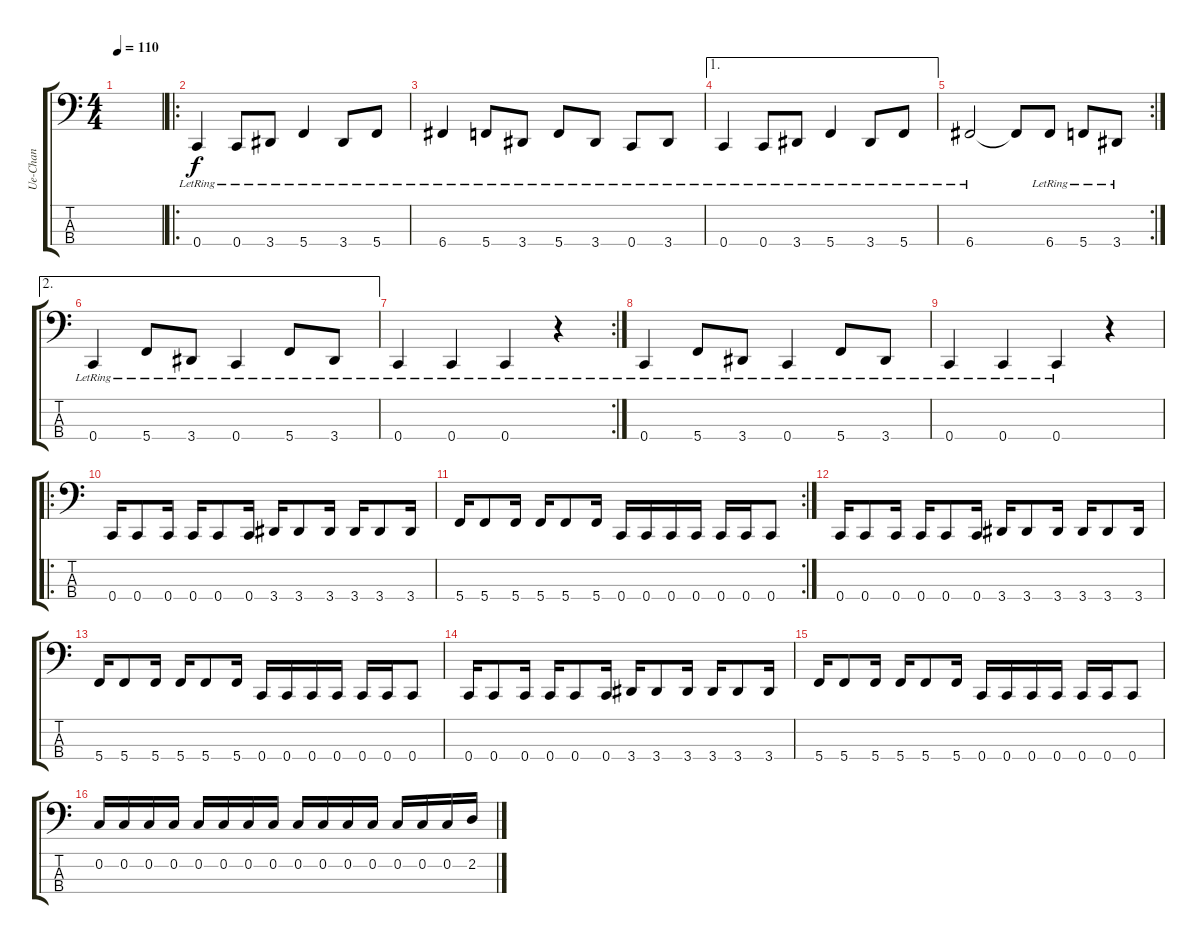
\track ("Ue-Chan" "Ue-Chan") {instrument slapbass2}
\staff {score tabs}
\tuning (F2 C2 G1 C1) {hide}
\ts (4 4)
\tempo 110
\clef f4
\ks c
|
\ro
0.4{lr}.4 0.4{lr}.8 3.4{lr}.8 5.4{lr}.4 3.4{lr}.8 5.4{lr}.8 |
6.4{lr}.4 5.4{lr}.8 3.4{lr}.8 5.4{lr}.8 3.4{lr}.8 0.4{lr}.8 3.4{lr}.8 |
\ae 1
0.4{lr}.4 0.4{lr}.8 3.4{lr}.8 5.4{lr}.4 3.4{lr}.8 5.4{lr}.8 |
\rc 2
6.4{lr}.2 6.4{t}.8 6.4{lr}.8 5.4{lr}.8 3.4{lr}.8 |
\ae 2
0.4{lr}.4 5.4{lr}.8 3.4{lr}.8 0.4{lr}.4 5.4{lr}.8 3.4{lr}.8 |
\rc 2
0.4{lr}.4 0.4{lr}.4 0.4{lr}.4 r.4 |
0.4{lr}.4 5.4{lr}.8 3.4{lr}.8 0.4{lr}.4 5.4{lr}.8 3.4{lr}.8 |
0.4{lr}.4 0.4{lr}.4 0.4{lr}.4 r.4 |
\ro
0.4.16 0.4.8 0.4.16 0.4.16 0.4.8 0.4.16 3.4.16 3.4.8 3.4.16 3.4.16 3.4.8 3.4.16 |
\rc 2
5.4.16 5.4.8 5.4.16 5.4.16 5.4.8 5.4.16 0.4.16 0.4.16 0.4.16 0.4.16 0.4.16 0.4.16 0.4.8 |
0.4.16 0.4.8 0.4.16 0.4.16 0.4.8 0.4.16 3.4.16 3.4.8 3.4.16 3.4.16 3.4.8 3.4.16 |
5.4.16 5.4.8 5.4.16 5.4.16 5.4.8 5.4.16 0.4.16 0.4.16 0.4.16 0.4.16 0.4.16 0.4.16 0.4.8 |
0.4.16 0.4.8 0.4.16 0.4.16 0.4.8 0.4.16 3.4.16 3.4.8 3.4.16 3.4.16 3.4.8 3.4.16 |
5.4.16 5.4.8 5.4.16 5.4.16 5.4.8 5.4.16 0.4.16 0.4.16 0.4.16 0.4.16 0.4.16 0.4.16 0.4.8 |
0.2.16 0.2.16 0.2.16 0.2.16 0.2.16 0.2.16 0.2.16 0.2.16 0.2.16 0.2.16 0.2.16 0.2.16 0.2.16 0.2.16 0.2.16 2.2.16
